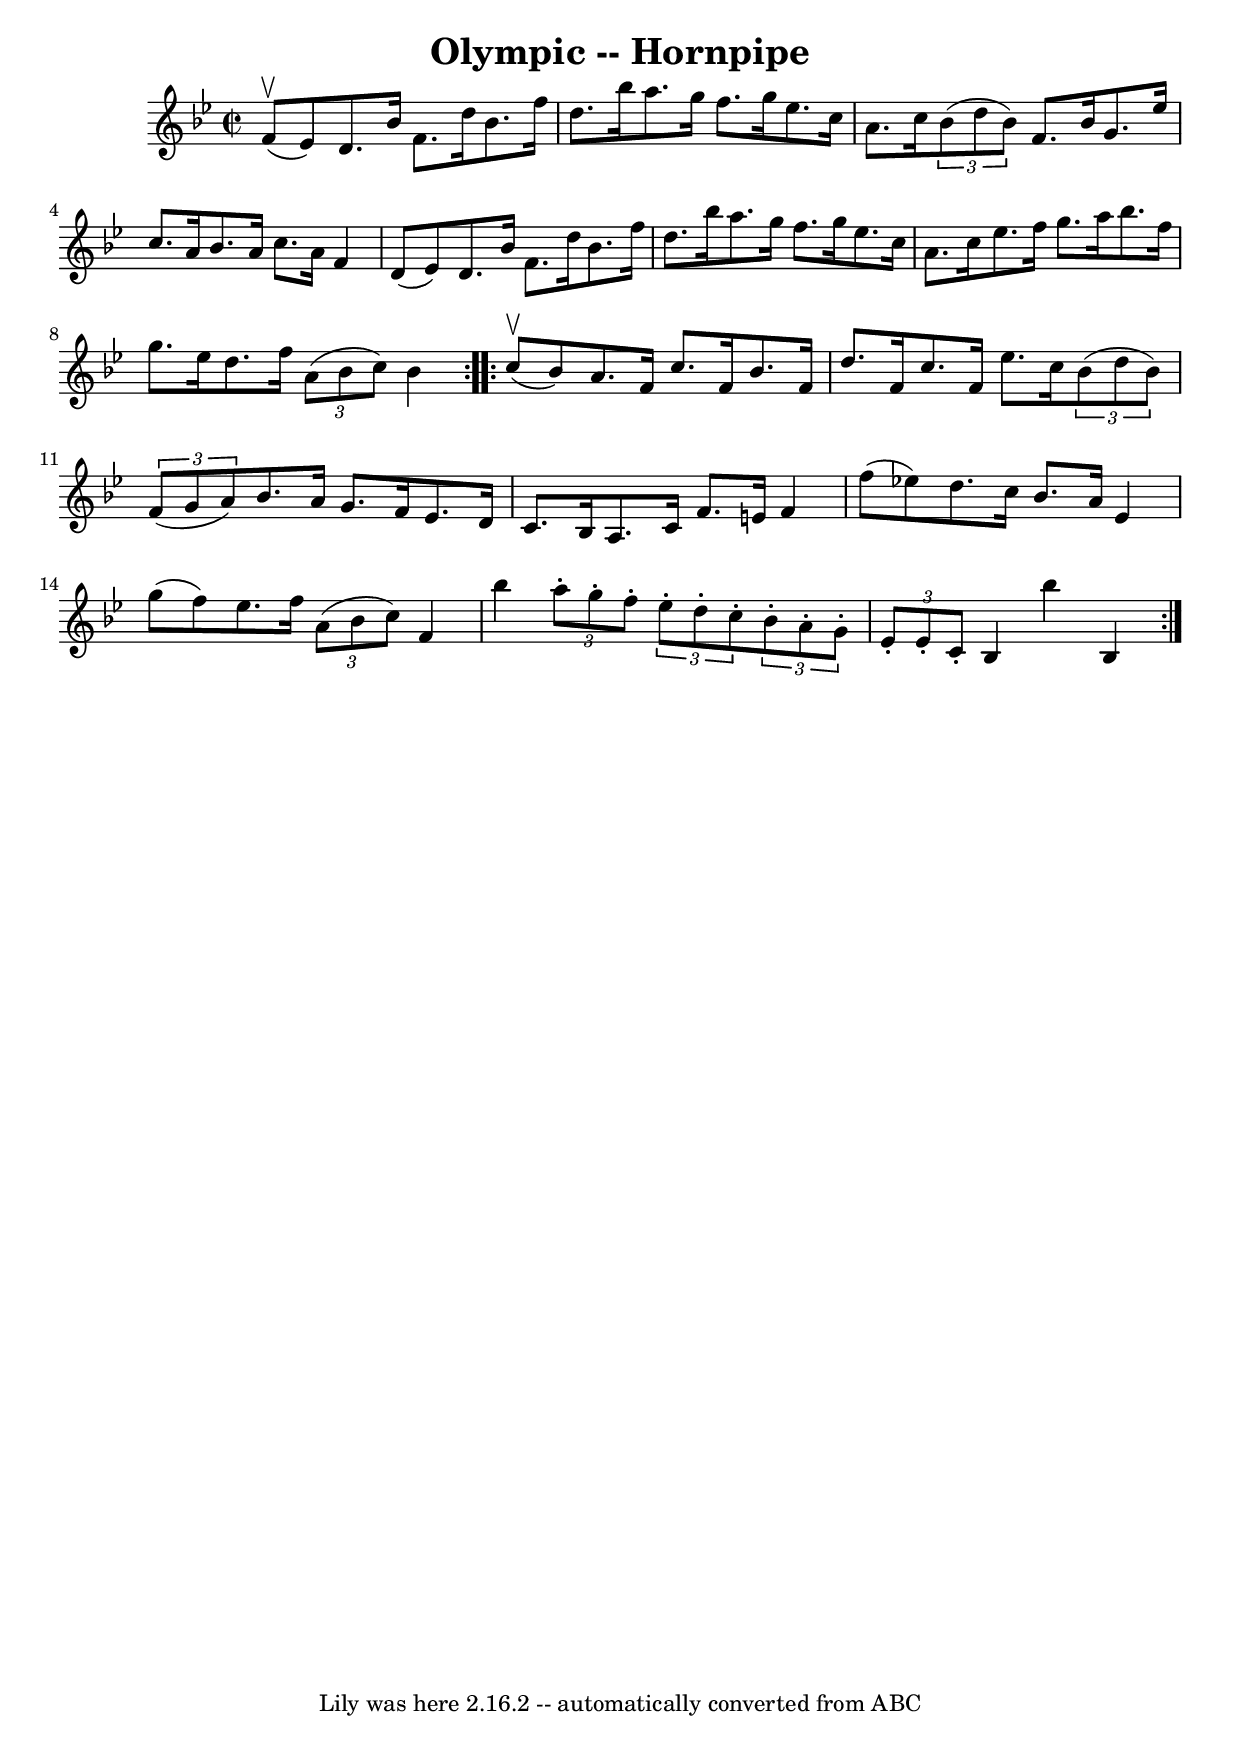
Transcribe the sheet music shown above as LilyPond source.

\version "2.7.40"
\include "Mammoth.ily"
\header {
	book = "Cole's 1000 Fiddle Tunes"
	crossRefNumber = "1"
	footnotes = ""
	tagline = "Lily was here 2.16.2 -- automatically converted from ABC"
	title = "Olympic -- Hornpipe"
}
voicedefault =  {
\set Score.defaultBarType = "empty"

\repeat volta 2 {
\override Staff.TimeSignature #'style = #'C
 \time 2/2 \key bes \major f'8 (^\upbow ees'8) |
 d'8.    
bes'16 f'8. d''16 bes'8. f''16 d''8. bes''16  |
   
a''8. g''16 f''8. g''16 ees''8. c''16 a'8. c''16  |
 
    \times 2/3 { bes'8 (d''8 bes'8) } f'8. bes'16 g'8.    
ees''16 c''8. a'16  |
 bes'8. a'16 c''8. a'16 f'4    
d'8 (ees'8) |
 d'8. bes'16 f'8. d''16 bes'8.    
f''16 d''8. bes''16  |
 a''8. g''16 f''8. g''16    
ees''8. c''16 a'8. c''16  |
 ees''8. f''16 g''8.    
a''16 bes''8. f''16 g''8. ees''16  |
 d''8. f''16    
\times 2/3 { a'8 (bes'8 c''8) } bes'4  }     \repeat volta 2 {     
c''8 (^\upbow bes'8) |
 a'8. f'16 c''8. f'16 bes'8.    
f'16 d''8. f'16  |
 c''8. f'16 ees''8. c''16    
\times 2/3 { bes'8 (d''8 bes'8) }   \times 2/3 { f'8 (g'8    
a'8) } |
 bes'8. a'16 g'8. f'16 ees'8. d'16 c'8. 
 bes16  |
 a8. c'16 f'8. e'16 f'4 f''8 (ees''!8) 
|
 d''8. c''16 bes'8. a'16 ees'4 g''8 (f''8) 
|
 ees''8. f''16    \times 2/3 { a'8 (bes'8 c''8) } f'4 
 bes''4  |
     \times 2/3 { a''8 -. g''8 -. f''8 -. }   
\times 2/3 { ees''8 -. d''8 -. c''8 -. }   \times 2/3 { bes'8 -. a'8 
-. g'8 -. }   \times 2/3 { ees'8 -. ees'8 -. c'8 -. } |
 bes4   
 bes''4 bes4  }   
}

\score{
    <<

	\context Staff="default"
	{
	    \voicedefault 
	}

    >>
	\layout {
	}
	\midi {}
}
